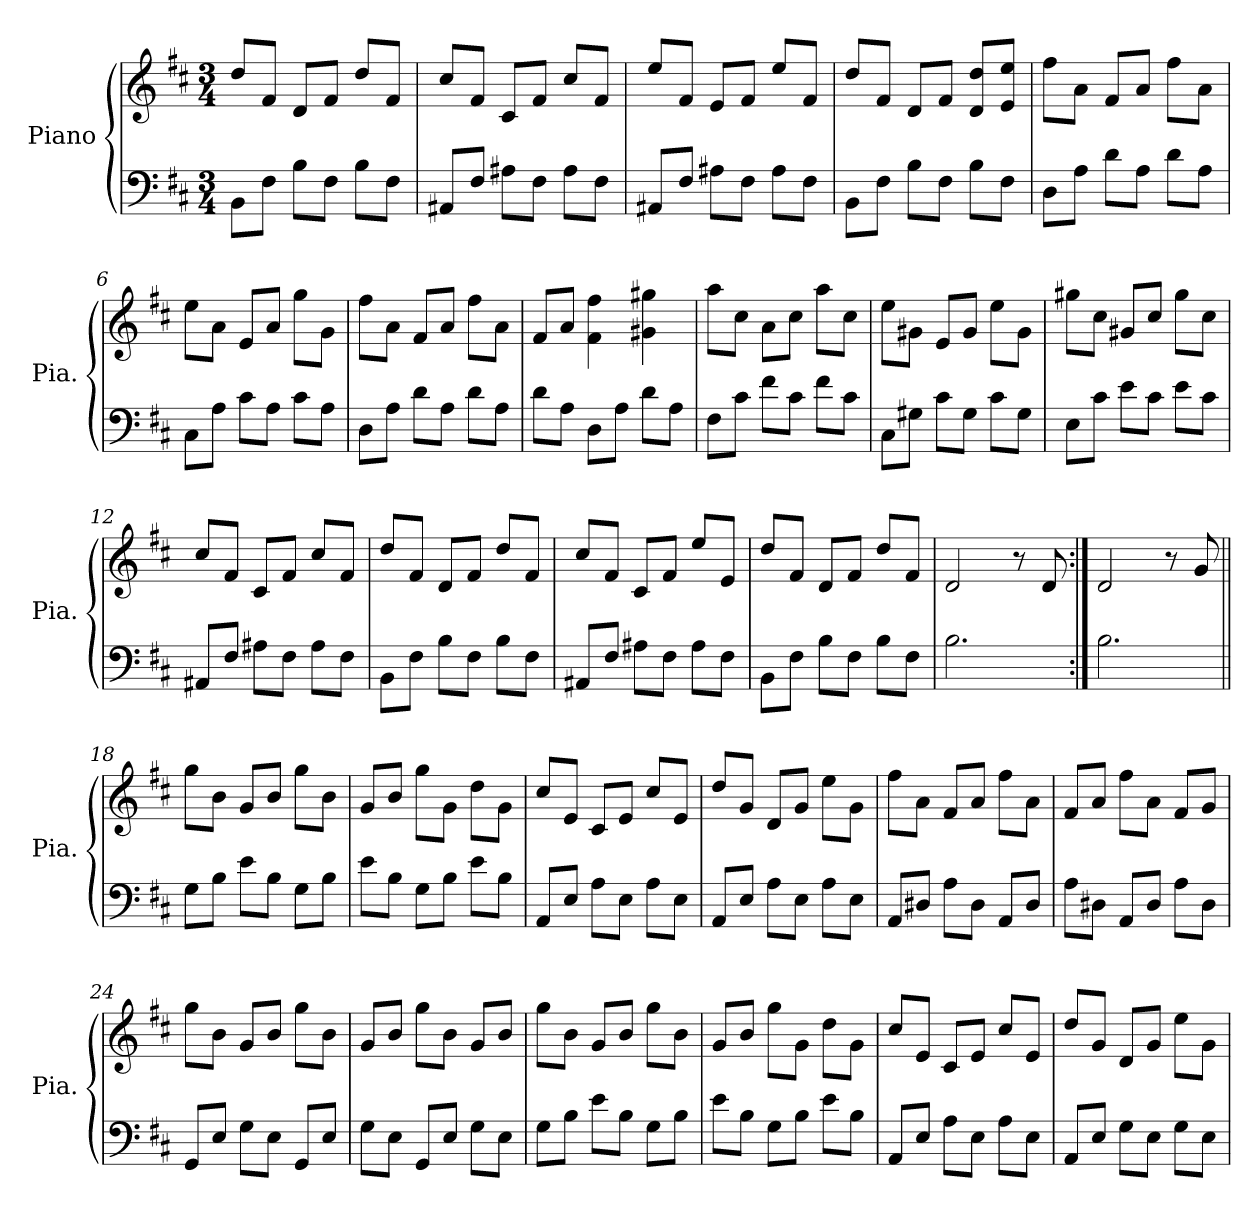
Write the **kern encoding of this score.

**kern	**kern
*part1	*part1
*staff2	*staff1
*I"Piano	*
*I'Pia.	*
*clefF4	*clefG2
*k[f#c#]	*k[f#c#]
*M3/4	*M3/4
=1	=1
8BB\L	8dd/L
8F#\J	8f#/J
8B\L	8d/L
8F#\J	8f#/J
8B\L	8dd/L
8F#\J	8f#/J
=2	=2
8AA#X/L	8cc#/L
8F#/J	8f#/J
8A#X\L	8c#/L
8F#\J	8f#/J
8A#\L	8cc#/L
8F#\J	8f#/J
=3	=3
8AA#X/L	8ee/L
8F#/J	8f#/J
8A#X\L	8e/L
8F#\J	8f#/J
8A#\L	8ee/L
8F#\J	8f#/J
=4	=4
8BB\L	8dd/L
8F#\J	8f#/J
8B\L	8d/L
8F#\J	8f#/J
8B\L	8d/ 8dd/L
8F#\J	8e/ 8ee/J
=5	=5
8D\L	8ff#\L
8A\J	8a\J
8d\L	8f#/L
8A\J	8a/J
8d\L	8ff#\L
8A\J	8a\J
=6	=6
8C#\L	8ee\L
8A\J	8a\J
8c#\L	8e/L
8A\J	8a/J
8c#\L	8gg\L
8A\J	8g\J
=7	=7
8D\L	8ff#\L
8A\J	8a\J
8d\L	8f#/L
8A\J	8a/J
8d\L	8ff#\L
8A\J	8a\J
!!LO:LB:g=z
=8	=8
8d\L	8f#/L
8A\J	8a/J
8D\L	4f#\ 4ff#\
8A\J	.
8d\L	4g#X\ 4gg#X\
8A\J	.
=9	=9
8F#\L	8aa\L
8c#\J	8cc#\J
8f#\L	8a\L
8c#\J	8cc#\J
8f#\L	8aa\L
8c#\J	8cc#\J
=10	=10
8C#\L	8ee\L
8G#X\J	8g#X\J
8c#\L	8e/L
8G#\J	8g#/J
8c#\L	8ee\L
8G#\J	8g#\J
=11	=11
8E\L	8gg#X\L
8c#\J	8cc#\J
8e\L	8g#X/L
8c#\J	8cc#/J
8e\L	8gg#\L
8c#\J	8cc#\J
=12	=12
8AA#X/L	8cc#/L
8F#/J	8f#/J
8A#X\L	8c#/L
8F#\J	8f#/J
8A#\L	8cc#/L
8F#\J	8f#/J
=13	=13
8BB\L	8dd/L
8F#\J	8f#/J
8B\L	8d/L
8F#\J	8f#/J
8B\L	8dd/L
8F#\J	8f#/J
!!LO:LB:g=z
=14	=14
8AA#X/L	8cc#/L
8F#/J	8f#/J
8A#X\L	8c#/L
8F#\J	8f#/J
8A#\L	8ee/L
8F#\J	8e/J
=15	=15
8BB\L	8dd/L
8F#\J	8f#/J
8B\L	8d/L
8F#\J	8f#/J
8B\L	8dd/L
8F#\J	8f#/J
=16	=16
2.B\	2d/
.	8r
.	8d/
=17:|!	=17:|!
2.B\	2d/
.	8r
.	8g/
=18||	=18||
8G\L	8gg\L
8B\J	8b\J
8e\L	8g/L
8B\J	8b/J
8G\L	8gg\L
8B\J	8b\J
=19	=19
8e\L	8g/L
8B\J	8b/J
8G\L	8gg\L
8B\J	8g\J
8e\L	8dd\L
8B\J	8g\J
=20	=20
8AA/L	8cc#/L
8E/J	8e/J
8A\L	8c#/L
8E\J	8e/J
8A\L	8cc#/L
8E\J	8e/J
!!LO:LB:g=z
=21	=21
8AA/L	8dd/L
8E/J	8g/J
8A\L	8d/L
8E\J	8g/J
8A\L	8ee\L
8E\J	8g\J
=22	=22
8AA/L	8ff#\L
8D#X/J	8a\J
8A\L	8f#/L
8D#\J	8a/J
8AA/L	8ff#\L
8D#/J	8a\J
=23	=23
8A\L	8f#/L
8D#X\J	8a/J
8AA/L	8ff#\L
8D#/J	8a\J
8A\L	8f#/L
8D#\J	8g/J
=24	=24
8GG/L	8gg\L
8E/J	8b\J
8G\L	8g/L
8E\J	8b/J
8GG/L	8gg\L
8E/J	8b\J
=25	=25
8G\L	8g/L
8E\J	8b/J
8GG/L	8gg\L
8E/J	8b\J
8G\L	8g/L
8E\J	8b/J
=26	=26
8G\L	8gg\L
8B\J	8b\J
8e\L	8g/L
8B\J	8b/J
8G\L	8gg\L
8B\J	8b\J
=27	=27
8e\L	8g/L
8B\J	8b/J
8G\L	8gg\L
8B\J	8g\J
8e\L	8dd\L
8B\J	8g\J
!!LO:LB:g=z
=28	=28
8AA/L	8cc#/L
8E/J	8e/J
8A\L	8c#/L
8E\J	8e/J
8A\L	8cc#/L
8E\J	8e/J
=29	=29
8AA/L	8dd/L
8E/J	8g/J
8G\L	8d/L
8E\J	8g/J
8G\L	8ee\L
8E\J	8g\J
=	=
*-	*-
